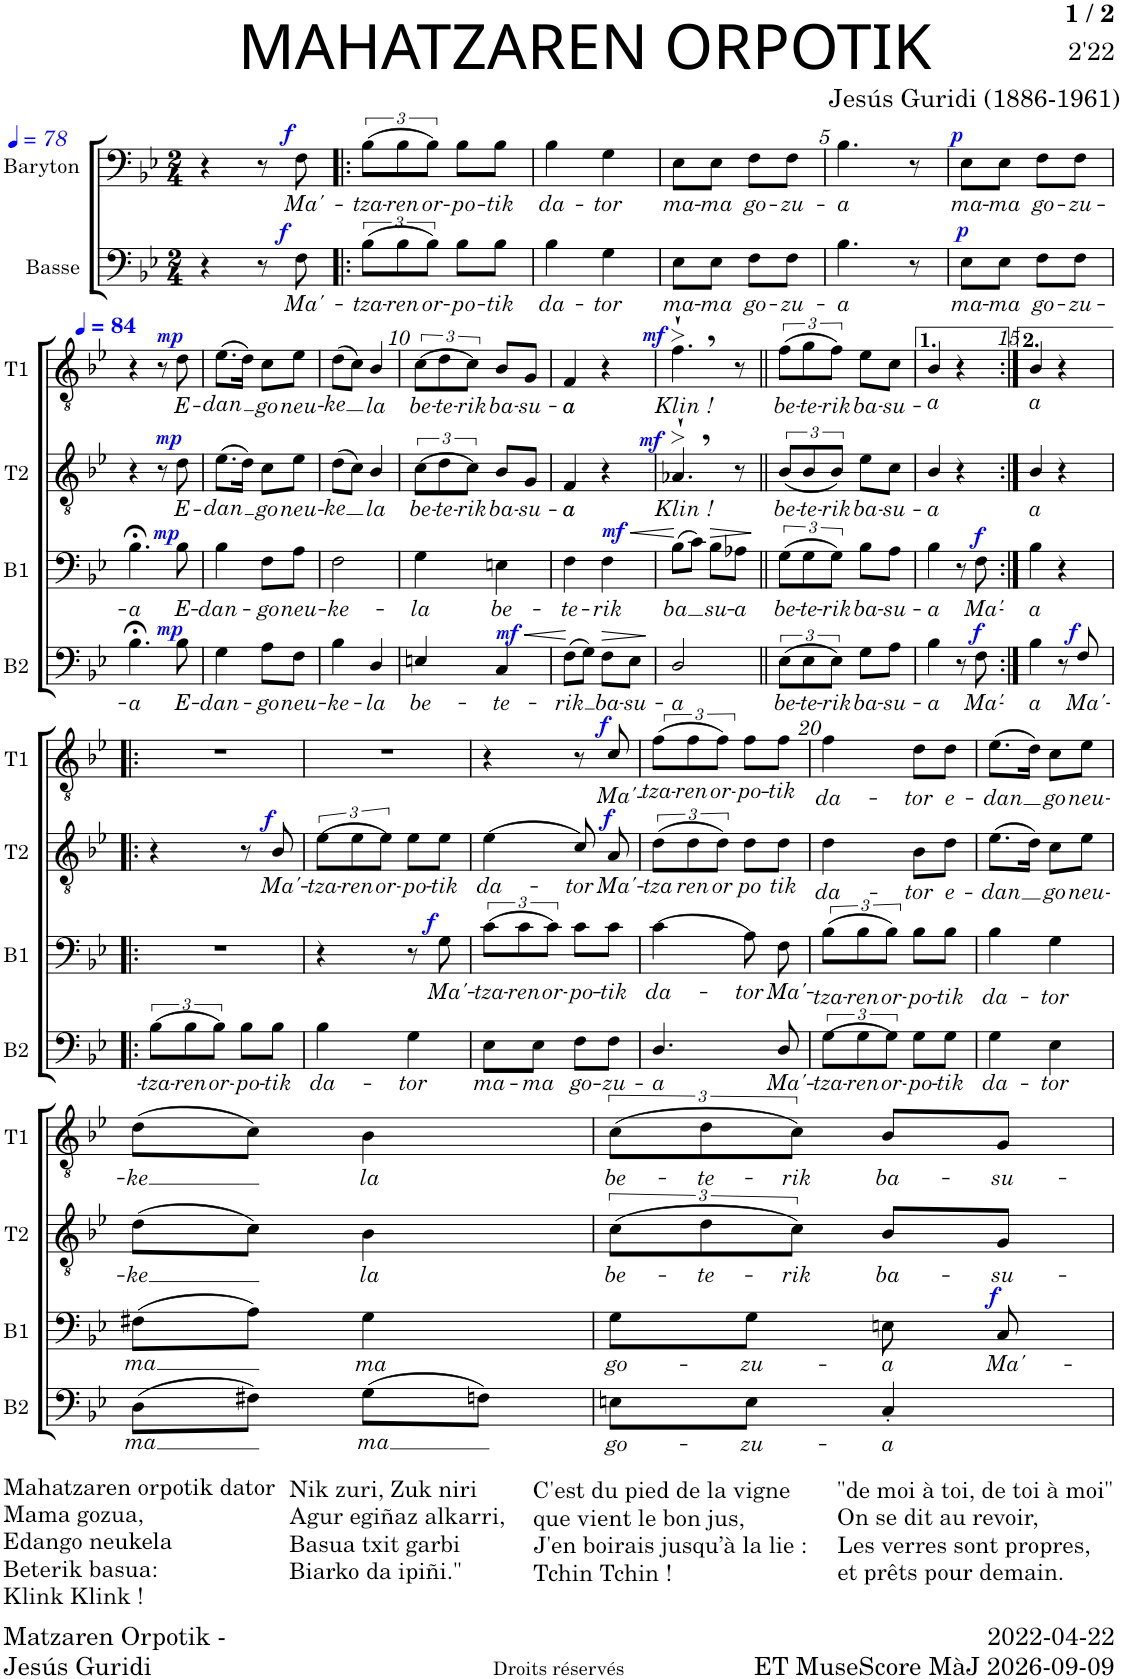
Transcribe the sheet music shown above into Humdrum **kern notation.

**kern	**text	**dynam	**kern	**text	**dynam	**kern	**text	**dynam	**kern	**text	**dynam
*part4	*part4	*part4	*part3	*part3	*part3	*part2	*part2	*part2	*part1	*part1	*part1
*staff4	*staff4	*staff4	*staff3	*staff3	*staff3	*staff2	*staff2	*staff2	*staff1	*staff1	*staff1
*I"Basse	*	*	*I"Baryton	*	*	*I"Ténor 2	*	*	*I"Ténor 1	*	*
*I'B2	*	*	*I'B1	*	*	*I'T2	*	*	*I'T1	*	*
*clefF4	*	*	*clefF4	*	*	*clefGv2	*	*	*clefGv2	*	*
*k[b-e-]	*	*	*k[b-e-]	*	*	*k[b-e-]	*	*	*k[b-e-]	*	*
*M2/4	*	*	*M2/4	*	*	*M2/4	*	*	*M2/4	*	*
*MM78	*	*	*MM78	*	*	*MM78	*	*	*MM78	*	*
=1	=1	=1	=1	=1	=1	=1	=1	=1	=1	=1	=1
4r	.	.	4r	.	.	2r	.	.	2r	.	.
8r	.	.	8r	.	.	.	.	.	.	.	.
!	!LO:LY:b	!LO:DY:a	!	!LO:LY:b	!LO:DY:a	!	!	!	!	!	!
8F\	Ma'-	f	8F\	Ma'-	f	.	.	.	.	.	.
=2!|:	=2!|:	=2!|:	=2!|:	=2!|:	=2!|:	=2!|:	=2!|:	=2!|:	=2!|:	=2!|:	=2!|:
!	!LO:LY:b	!	!	!LO:LY:b	!	!	!	!	!	!	!
(12B-\L	-tza-	.	(12B-\L	-tza-	.	2r	.	.	2r	.	.
!	!LO:LY:b	!	!	!LO:LY:b	!	!	!	!	!	!	!
12B-\	-ren	.	12B-\	-ren	.	.	.	.	.	.	.
!	!LO:LY:b	!	!	!LO:LY:b	!	!	!	!	!	!	!
12B-\J)	or-	.	12B-\J)	or-	.	.	.	.	.	.	.
!	!LO:LY:b	!	!	!LO:LY:b	!	!	!	!	!	!	!
8B-\L	-po-	.	8B-\L	-po-	.	.	.	.	.	.	.
!	!LO:LY:b	!	!	!LO:LY:b	!	!	!	!	!	!	!
8B-\J	-tik	.	8B-\J	-tik	.	.	.	.	.	.	.
=3	=3	=3	=3	=3	=3	=3	=3	=3	=3	=3	=3
!	!LO:LY:b	!	!	!LO:LY:b	!	!	!	!	!	!	!
4B-\	da-	.	4B-\	da-	.	2r	.	.	2r	.	.
!	!LO:LY:b	!	!	!LO:LY:b	!	!	!	!	!	!	!
4G\	-tor	.	4G\	-tor	.	.	.	.	.	.	.
=4	=4	=4	=4	=4	=4	=4	=4	=4	=4	=4	=4
!	!LO:LY:b	!	!	!LO:LY:b	!	!	!	!	!	!	!
8E-\L	ma-	.	8E-\L	ma-	.	2r	.	.	2r	.	.
!	!LO:LY:b	!	!	!LO:LY:b	!	!	!	!	!	!	!
8E-\J	-ma	.	8E-\J	-ma	.	.	.	.	.	.	.
!	!LO:LY:b	!	!	!LO:LY:b	!	!	!	!	!	!	!
8F\L	go-	.	8F\L	go-	.	.	.	.	.	.	.
!	!LO:LY:b	!	!	!LO:LY:b	!	!	!	!	!	!	!
8F\J	-zu-	.	8F\J	-zu-	.	.	.	.	.	.	.
=5	=5	=5	=5	=5	=5	=5	=5	=5	=5	=5	=5
!	!LO:LY:b	!	!	!LO:LY:b	!	!	!	!	!	!	!
4.B-\	-a	.	4.B-\	-a	.	2r	.	.	2r	.	.
8r	.	.	8r	.	.	.	.	.	.	.	.
=6	=6	=6	=6	=6	=6	=6	=6	=6	=6	=6	=6
!	!LO:LY:b	!LO:DY:a	!	!LO:LY:b	!LO:DY:a	!	!	!	!	!	!
8E-\L	ma-	p	8E-\L	ma-	p	2r	.	.	2r	.	.
!	!LO:LY:b	!	!	!LO:LY:b	!	!	!	!	!	!	!
8E-\J	-ma	.	8E-\J	-ma	.	.	.	.	.	.	.
!	!LO:LY:b	!	!	!LO:LY:b	!	!	!	!	!	!	!
8F\L	go-	.	8F\L	go-	.	.	.	.	.	.	.
!	!LO:LY:b	!	!	!LO:LY:b	!	!	!	!	!	!	!
8F\J	-zu-	.	8F\J	-zu-	.	.	.	.	.	.	.
!!LO:LB:g=z
=7	=7	=7	=7	=7	=7	=7	=7	=7	=7	=7	=7
!	!LO:LY:b	!	!	!LO:LY:b	!	!	!	!	!	!	!
*	*	*	*	*	*	*	*	*	*^	*	*
4.B-;<\	-a	.	4.B-;<\	-a	.	4r	.	.	4r	16ryy	.	.
*	*	*	*	*	*	*	*	*	*MM84	*	*	*
.	.	.	.	.	.	.	.	.	.	4..ryy	.	.
.	.	.	.	.	.	8r	.	.	8r	.	.	.
!	!LO:LY:b	!LO:DY:a	!	!LO:LY:b	!LO:DY:a	!	!LO:LY:b	!LO:DY:a	!	!	!LO:LY:b	!LO:DY:a
8B-\	E-	mp	8B-\	E-	mp	8d\	E-	mp	8d\	.	E-	mp
=8	=8	=8	=8	=8	=8	=8	=8	=8	=8	=8	=8	=8
!	!LO:LY:b	!	!	!LO:LY:b	!	!	!LO:LY:b	!	!	!	!LO:LY:b	!
*	*	*	*	*	*	*	*	*	*v	*v	*	*
4G\	-dan-	.	4B-\	-dan-	.	(8.e-\L	-dan	.	(8.e-\L	-dan	.
.	.	.	.	.	.	16d\Jk)	.	.	16d\Jk)	.	.
!	!LO:LY:b	!	!	!LO:LY:b	!	!	!LO:LY:b	!	!	!LO:LY:b	!
8A\L	-go	.	8F\L	-go	.	8c\L	go	.	8c\L	go	.
!	!LO:LY:b	!	!	!LO:LY:b	!	!	!LO:LY:b	!	!	!LO:LY:b	!
8F\J	neu-	.	8A\J	neu-	.	8e-\J	neu-	.	8e-\J	neu-	.
=9	=9	=9	=9	=9	=9	=9	=9	=9	=9	=9	=9
!	!LO:LY:b	!	!	!LO:LY:b	!	!	!LO:LY:b	!	!	!LO:LY:b	!
4B-\	-ke-	.	2F\	-ke-	.	(8d\L	-ke	.	(8d\L	-ke	.
.	.	.	.	.	.	8c\J)	.	.	8c\J)	.	.
!	!LO:LY:b	!	!	!	!	!	!LO:LY:b	!	!	!LO:LY:b	!
4D/	-la	.	.	.	.	4B-/	la	.	4B-/	la	.
=10	=10	=10	=10	=10	=10	=10	=10	=10	=10	=10	=10
!	!LO:LY:b	!	!	!LO:LY:b	!	!	!LO:LY:b	!	!	!LO:LY:b	!
4En/	be-	.	4G\	-la	.	(12c\L	be-	.	(12c\L	be-	.
!	!	!	!	!	!	!	!LO:LY:b	!	!	!LO:LY:b	!
.	.	.	.	.	.	12d\	-te-	.	12d\	-te-	.
!	!	!	!	!	!	!	!LO:LY:b	!	!	!LO:LY:b	!
.	.	.	.	.	.	12c\J)	-rik	.	12c\J)	-rik	.
!	!LO:LY:b	!LO:HP:b	!	!LO:LY:b	!	!	!LO:LY:b	!	!	!LO:LY:b	!
!	!	!LO:DY:n=1:a	!	!	!	!	!	!	!	!	!
4C/	-te-	< mf	4En\	be-	.	8B-/L	ba-	.	8B-/L	ba-	.
!	!	!	!	!	!	!	!LO:LY:b	!	!	!LO:LY:b	!
.	.	.	.	.	.	8G/J	-su-	.	8G/J	-su-	.
=11	=11	=11	=11	=11	=11	=11	=11	=11	=11	=11	=11
!	!LO:LY:b	!	!	!LO:LY:b	!	!	!LO:LY:b	!	!	!LO:LY:b	!
(8F\L	-rik	.	4F\	-te-	.	4F/	a	.	4F/	a	.
8G\J)	.	[	.	.	.	.	.	.	.	.	.
!	!LO:LY:b	!LO:HP:b	!	!LO:LY:b	!LO:HP:b	!	!	!	!	!	!
!	!	!	!	!	!LO:DY:n=1:a	!	!	!	!	!	!
8F\L	ba-	>	4F\	-rik	< mf	4r	.	.	4r	.	.
!	!LO:LY:b	!	!	!	!	!	!	!	!	!	!
8E-\J	-su-	.	.	.	.	.	.	.	.	.	.
.	.	]	.	.	.	.	.	.	.	.	.
=12	=12	=12	=12	=12	=12	=12	=12	=12	=12	=12	=12
!	!LO:LY:b	!	!	!LO:LY:b	!	!	!LO:LY:b	!LO:DY:a	!	!LO:LY:b	!LO:DY:a
2D/	-a	.	(8B-\L	ba	.	4.A-X`>,>/	Klin !	mf	4.f`,>\	Klin !	mf
.	.	.	8c\J)	.	[	.	.	.	.	.	.
!	!	!	!	!LO:LY:b	!LO:HP:b	!	!	!	!	!	!
.	.	.	8B-\L	su-	>	.	.	.	.	.	.
!	!	!	!	!LO:LY:b	!	!	!	!	!	!	!
.	.	.	8A-X\J	-a	.	8r	.	.	8r	.	.
.	.	.	.	.	]	.	.	.	.	.	.
=13||	=13||	=13||	=13||	=13||	=13||	=13||	=13||	=13||	=13||	=13||	=13||
!	!LO:LY:b	!	!	!LO:LY:b	!	!	!LO:LY:b	!	!	!LO:LY:b	!
(12E-\L	be-	.	(12G\L	be-	.	(12B-/L	be-	.	(12f\L	be-	.
!	!LO:LY:b	!	!	!LO:LY:b	!	!	!LO:LY:b	!	!	!LO:LY:b	!
12E-\	-te-	.	12G\	-te-	.	12B-/	-te-	.	12g\	-te-	.
!	!LO:LY:b	!	!	!LO:LY:b	!	!	!LO:LY:b	!	!	!LO:LY:b	!
12E-\J)	-rik	.	12G\J)	-rik	.	12B-/J)	-rik	.	12f\J)	-rik	.
!	!LO:LY:b	!	!	!LO:LY:b	!	!	!LO:LY:b	!	!	!LO:LY:b	!
8G\L	ba-	.	8B-\L	ba-	.	8e-\L	ba-	.	8e-\L	ba-	.
!	!LO:LY:b	!	!	!LO:LY:b	!	!	!LO:LY:b	!	!	!LO:LY:b	!
8A\J	-su-	.	8A\J	-su-	.	8c\J	-su-	.	8c\J	-su-	.
=14	=14	=14	=14	=14	=14	=14	=14	=14	=14	=14	=14
!	!LO:LY:b	!	!	!LO:LY:b	!	!	!LO:LY:b	!	!	!LO:LY:b	!
4B-\	-a	.	4B-\	-a	.	4B-/	-a	.	4B-/	-a	.
8r	.	.	8r	.	.	4r	.	.	4r	.	.
!	!LO:LY:b	!LO:DY:a	!	!LO:LY:b	!LO:DY:a	!	!	!	!	!	!
8F\	Ma'-	f	8F\	Ma'-	f	.	.	.	.	.	.
=15:|!	=15:|!	=15:|!	=15:|!	=15:|!	=15:|!	=15:|!	=15:|!	=15:|!	=15:|!	=15:|!	=15:|!
!	!LO:LY:b	!	!	!LO:LY:b	!	!	!LO:LY:b	!	!	!LO:LY:b	!
4B-\	a	.	4B-\	a	.	4B-/	a	.	4B-/	a	.
8r	.	.	4r	.	.	4r	.	.	4r	.	.
!	!LO:LY:b	!LO:DY:a	!	!	!	!	!	!	!	!	!
8F/	Ma'-	f	.	.	.	.	.	.	.	.	.
!!LO:LB:g=z
=16!|:	=16!|:	=16!|:	=16!|:	=16!|:	=16!|:	=16!|:	=16!|:	=16!|:	=16!|:	=16!|:	=16!|:
!	!LO:LY:b	!	!	!	!	!	!	!	!	!	!
(12B-\L	-tza-	.	2r	.	.	4r	.	.	2r	.	.
!	!LO:LY:b	!	!	!	!	!	!	!	!	!	!
12B-\	-ren	.	.	.	.	.	.	.	.	.	.
!	!LO:LY:b	!	!	!	!	!	!	!	!	!	!
12B-\J)	or-	.	.	.	.	.	.	.	.	.	.
!	!LO:LY:b	!	!	!	!	!	!	!	!	!	!
8B-\L	-po-	.	.	.	.	8r	.	.	.	.	.
!	!LO:LY:b	!	!	!	!	!	!LO:LY:b	!LO:DY:a	!	!	!
8B-\J	-tik	.	.	.	.	8B-/	Ma'-	f	.	.	.
=17	=17	=17	=17	=17	=17	=17	=17	=17	=17	=17	=17
!	!LO:LY:b	!	!	!	!	!	!LO:LY:b	!	!	!	!
4B-\	da-	.	4r	.	.	(12e-\L	-tza-	.	2r	.	.
!	!	!	!	!	!	!	!LO:LY:b	!	!	!	!
.	.	.	.	.	.	12e-\	-ren	.	.	.	.
!	!	!	!	!	!	!	!LO:LY:b	!	!	!	!
.	.	.	.	.	.	12e-\J)	or-	.	.	.	.
!	!LO:LY:b	!	!	!	!	!	!LO:LY:b	!	!	!	!
4G\	-tor	.	8r	.	.	8e-\L	-po-	.	.	.	.
!	!	!	!	!LO:LY:b	!LO:DY:a	!	!LO:LY:b	!	!	!	!
.	.	.	8G\	Ma'-	f	8e-\J	-tik	.	.	.	.
=18	=18	=18	=18	=18	=18	=18	=18	=18	=18	=18	=18
!	!LO:LY:b	!	!	!LO:LY:b	!	!	!LO:LY:b	!	!	!	!
8E-\L	ma-	.	(12c\L	-tza-	.	(4e-\	da-	.	4r	.	.
!	!	!	!	!LO:LY:b	!	!	!	!	!	!	!
.	.	.	12c\	-ren	.	.	.	.	.	.	.
!	!LO:LY:b	!	!	!	!	!	!	!	!	!	!
8E-\J	-ma	.	.	.	.	.	.	.	.	.	.
!	!	!	!	!LO:LY:b	!	!	!	!	!	!	!
.	.	.	12c\J)	or-	.	.	.	.	.	.	.
!	!LO:LY:b	!	!	!LO:LY:b	!	!	!LO:LY:b	!	!	!	!
8F\L	go-	.	8c\L	-po-	.	8c/)	-tor	.	8r	.	.
!	!LO:LY:b	!	!	!LO:LY:b	!	!	!LO:LY:b	!LO:DY:a	!	!LO:LY:b	!LO:DY:a
8F\J	-zu-	.	8c\J	-tik	.	8A/	Ma'-	f	8c/	Ma'-	f
=19	=19	=19	=19	=19	=19	=19	=19	=19	=19	=19	=19
!	!LO:LY:b	!	!	!LO:LY:b	!	!	!LO:LY:b	!	!	!LO:LY:b	!
4.D/	-a	.	(4c\	da-	.	(12d\L	-tza	.	(12f\L	-tza-	.
!	!	!	!	!	!	!	!LO:LY:b	!	!	!LO:LY:b	!
.	.	.	.	.	.	12d\	ren	.	12f\	-ren	.
!	!	!	!	!	!	!	!LO:LY:b	!	!	!LO:LY:b	!
.	.	.	.	.	.	12d\J)	or	.	12f\J)	or-	.
!	!	!	!	!LO:LY:b	!	!	!LO:LY:b	!	!	!LO:LY:b	!
.	.	.	8A\)	-tor	.	8d\L	po	.	8f\L	-po-	.
!	!LO:LY:b	!	!	!LO:LY:b	!	!	!LO:LY:b	!	!	!LO:LY:b	!
8D/	Ma'-	.	8F\	Ma'-	.	8d\J	tik	.	8f\J	-tik	.
=20	=20	=20	=20	=20	=20	=20	=20	=20	=20	=20	=20
!	!LO:LY:b	!	!	!LO:LY:b	!	!	!LO:LY:b	!	!	!LO:LY:b	!
(12G\L	-tza-	.	(12B-\L	-tza-	.	4d\	da-	.	4f\	da-	.
!	!LO:LY:b	!	!	!LO:LY:b	!	!	!	!	!	!	!
12G\	-ren	.	12B-\	-ren	.	.	.	.	.	.	.
!	!LO:LY:b	!	!	!LO:LY:b	!	!	!	!	!	!	!
12G\J)	or-	.	12B-\J)	or-	.	.	.	.	.	.	.
!	!LO:LY:b	!	!	!LO:LY:b	!	!	!LO:LY:b	!	!	!LO:LY:b	!
8G\L	-po-	.	8B-\L	-po-	.	8B-\L	-tor	.	8d\L	-tor	.
!	!LO:LY:b	!	!	!LO:LY:b	!	!	!LO:LY:b	!	!	!LO:LY:b	!
8G\J	-tik	.	8B-\J	-tik	.	8d\J	e-	.	8d\J	e-	.
=21	=21	=21	=21	=21	=21	=21	=21	=21	=21	=21	=21
!	!LO:LY:b	!	!	!LO:LY:b	!	!	!LO:LY:b	!	!	!LO:LY:b	!
4G\	da-	.	4B-\	da-	.	(8.e-\L	-dan	.	(8.e-\L	-dan	.
.	.	.	.	.	.	16d\Jk)	.	.	16d\Jk)	.	.
!	!LO:LY:b	!	!	!LO:LY:b	!	!	!LO:LY:b	!	!	!LO:LY:b	!
4E-\	-tor	.	4G\	-tor	.	8c\L	go	.	8c\L	go	.
!	!	!	!	!	!	!	!LO:LY:b	!	!	!LO:LY:b	!
.	.	.	.	.	.	8e-\J	neu-	.	8e-\J	neu-	.
!!LO:LB:g=z
=22	=22	=22	=22	=22	=22	=22	=22	=22	=22	=22	=22
!	!LO:LY:b	!	!	!LO:LY:b	!	!	!LO:LY:b	!	!	!LO:LY:b	!
(8D\L	-ma	.	(8F#X\L	ma	.	(8d\L	-ke	.	(8d\L	-ke	.
8F#X\J)	.	.	8A\J)	.	.	8c\J)	.	.	8c\J)	.	.
!	!LO:LY:b	!	!	!LO:LY:b	!	!	!LO:LY:b	!	!	!LO:LY:b	!
(8G\L	-ma	.	4G\	ma	.	4B-\	la	.	4B-\	la	.
8Fn\J)	.	.	.	.	.	.	.	.	.	.	.
=23	=23	=23	=23	=23	=23	=23	=23	=23	=23	=23	=23
!	!LO:LY:b	!	!	!LO:LY:b	!	!	!LO:LY:b	!	!	!LO:LY:b	!
8En\L	go-	.	8G\L	go-	.	(12c\L	be-	.	(12c\L	be-	.
!	!	!	!	!	!	!	!LO:LY:b	!	!	!LO:LY:b	!
.	.	.	.	.	.	12d\	-te-	.	12d\	-te-	.
!	!LO:LY:b	!	!	!LO:LY:b	!	!	!	!	!	!	!
8E\J	-zu-	.	8G\J	-zu-	.	.	.	.	.	.	.
!	!	!	!	!	!	!	!LO:LY:b	!	!	!LO:LY:b	!
.	.	.	.	.	.	12c\J)	-rik	.	12c\J)	-rik	.
!	!LO:LY:b	!	!	!LO:LY:b	!	!	!LO:LY:b	!	!	!LO:LY:b	!
4C'/	-a	.	8En\	-a	.	8B-/L	ba-	.	8B-/L	ba-	.
!	!	!	!	!LO:LY:b	!LO:DY:a	!	!LO:LY:b	!	!	!LO:LY:b	!
.	.	.	8C/	Ma'-	f	8G/J	-su-	.	8G/J	-su-	.
=	=	=	=	=	=	=	=	=	=	=	=
*-	*-	*-	*-	*-	*-	*-	*-	*-	*-	*-	*-
